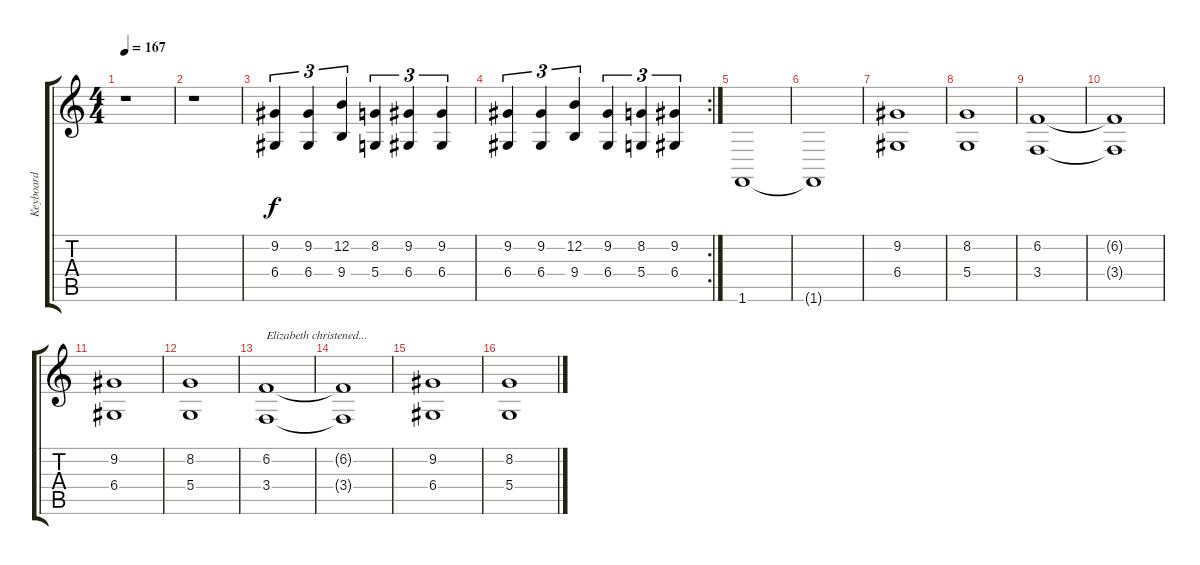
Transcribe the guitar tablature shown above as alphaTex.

\track ("Keyboard" "Keyboard") {instrument pad4choir}
\staff {score tabs}
\tuning (E4 B3 G3 D3 A2 E2) {hide}
\ts (4 4)
\tempo 167
\clef g2
\ks c
r.1{dy f} |
r.1 |
(9.2 6.4).4{tu (3 2)} (9.2 6.4).4{tu (3 2)} (12.2 9.4).4{tu (3 2)} (8.2 5.4).4{tu (3 2)} (9.2 6.4).4{tu (3 2)} (9.2 6.4).4{tu (3 2)} |
\rc 2
(9.2 6.4).4{tu (3 2)} (9.2 6.4).4{tu (3 2)} (12.2 9.4).4{tu (3 2)} (9.2 6.4).4{tu (3 2)} (8.2 5.4).4{tu (3 2)} (9.2 6.4).4{tu (3 2)} |
1.6.1 |
1.6{t}.1 |
(9.2 6.4).1 |
(8.2 5.4).1 |
(6.2 3.4).1 |
(6.2{t} 3.4{t}).1 |
(9.2 6.4).1 |
(8.2 5.4).1 |
(6.2 3.4).1{txt "Elizabeth christened..."} |
(6.2{t} 3.4{t}).1 |
(9.2 6.4).1 |
(8.2 5.4).1
